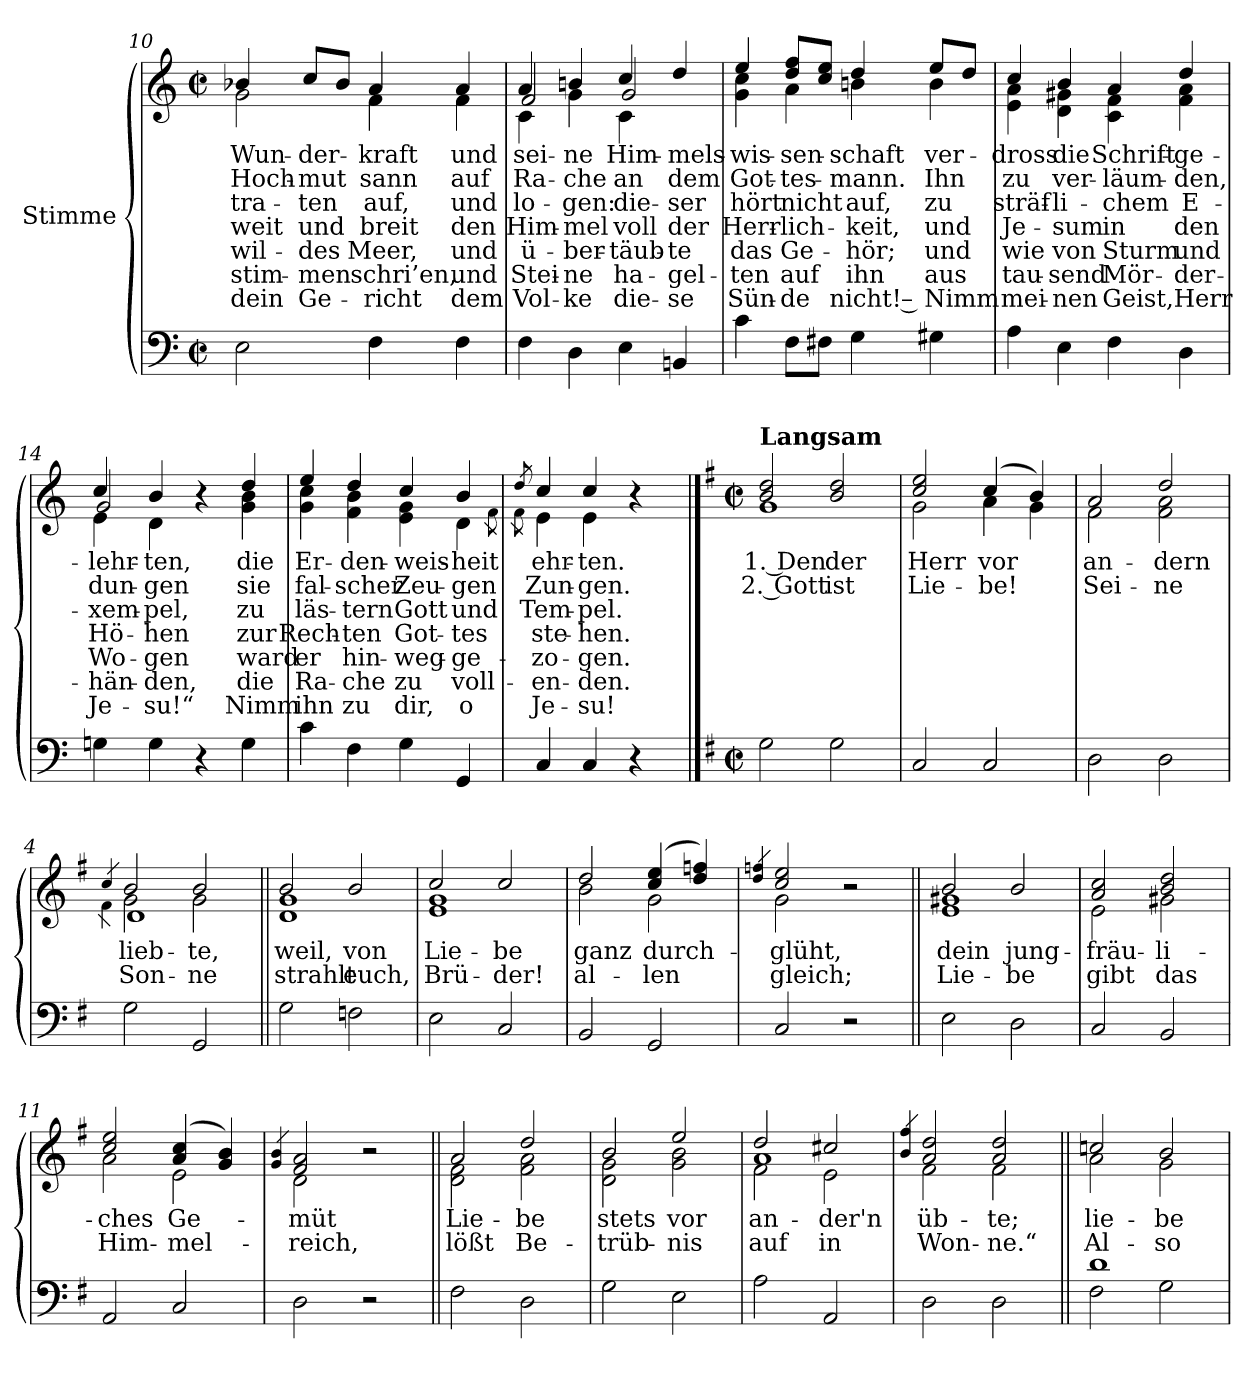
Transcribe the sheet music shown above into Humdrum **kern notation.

**kern	**kern	**text	**text	**text	**text	**text	**text	**text
*part1	*part1	*part1	*part1	*part1	*part1	*part1	*part1	*part1
*staff2	*staff1	*staff1	*staff1	*staff1	*staff1	*staff1	*staff1	*staff1
*I"Stimme	*	*	*	*	*	*	*	*
*clefF4	*clefG2	*	*	*	*	*	*	*
*k[]	*k[]	*	*	*	*	*	*	*
*M2/2	*M2/2	*	*	*	*	*	*	*
*met(c|)	*met(c|)	*	*	*	*	*	*	*
=10	=10	=10	=10	=10	=10	=10	=10	=10
!	!	!LO:LY:b	!LO:LY:b	!LO:LY:b	!LO:LY:b	!LO:LY:b	!LO:LY:b	!LO:LY:b
*	*^	*	*	*	*	*	*	*
2E\	4b-X/	2g\	Wun-	Hoch-	tra-	weit	wil-	-stim-	dein
!	!	!	!LO:LY:b	!LO:LY:b	!LO:LY:b	!LO:LY:b	!LO:LY:b	!LO:LY:b	!LO:LY:b
.	8cc/L	.	-der-	-mut	-ten	und	-des	-men	Ge-
.	8b-/J	.	.	.	.	.	.	.	.
!	!	!	!LO:LY:b	!LO:LY:b	!LO:LY:b	!LO:LY:b	!LO:LY:b	!LO:LY:b	!LO:LY:b
4F\	4a/	4f\	-kraft	sann	auf,	breit	Meer,	schri’en,	-richt
!	!	!	!LO:LY:b	!LO:LY:b	!LO:LY:b	!LO:LY:b	!LO:LY:b	!LO:LY:b	!LO:LY:b
4F\	4a/	4f\	und	auf	und	den	und	und	dem
=11	=11	=11	=11	=11	=11	=11	=11	=11	=11
!	!	!	!LO:LY:b	!LO:LY:b	!LO:LY:b	!LO:LY:b	!LO:LY:b	!LO:LY:b	!LO:LY:b
*	*	*^	*	*	*	*	*	*	*
4F\	4a/	4c\	2f/	sei-	Ra-	lo-	Him-	ü-	Stei-	Vol-
!	!	!	!	!LO:LY:b	!LO:LY:b	!LO:LY:b	!LO:LY:b	!LO:LY:b	!LO:LY:b	!LO:LY:b
4D\	4bn/	4g\	.	-ne	-che	-gen:	-mel	-ber-	-ne	-ke
!	!	!	!	!LO:LY:b	!LO:LY:b	!LO:LY:b	!LO:LY:b	!LO:LY:b	!LO:LY:b	!LO:LY:b
4E\	4cc/	4c\	2g/	Him-	an	die-	voll	-täub-	ha-	die-
!	!	!	!	!LO:LY:b	!LO:LY:b	!LO:LY:b	!LO:LY:b	!LO:LY:b	!LO:LY:b	!LO:LY:b
4BBn/	4dd/	4ryy	.	-mels-	dem	-ser	der	-te	-gel-	-se
*	*	*v	*v	*	*	*	*	*	*	*
=12	=12	=12	=12	=12	=12	=12	=12	=12	=12
!	!	!	!LO:LY:b	!LO:LY:b	!LO:LY:b	!LO:LY:b	!LO:LY:b	!LO:LY:b	!LO:LY:b
4c\	4ee/	4g\ 4cc\	-wis-	Got-	hört	Herr-	das	-ten	Sün-
!	!	!	!LO:LY:b	!LO:LY:b	!LO:LY:b	!LO:LY:b	!LO:LY:b	!LO:LY:b	!LO:LY:b
8F\L	8dd/ 8ff/L	4a\	-sen-	-tes-	nicht	-lich-	Ge-	auf	-de
8F#X\J	8cc/ 8ee/J	.	.	.	.	.	.	.	.
!	!	!	!LO:LY:b	!LO:LY:b	!LO:LY:b	!LO:LY:b	!LO:LY:b	!LO:LY:b	!LO:LY:b
4G\	4dd/	4bn\	-schaft	-mann.	auf,	-keit,	-hör;	ihn	nicht! –
!	!	!	!LO:LY:b	!LO:LY:b	!LO:LY:b	!LO:LY:b	!LO:LY:b	!LO:LY:b	!LO:LY:b
4G#X\	8ee/L	4b\	ver-	Ihn	zu	und	und	aus	Nimm
.	8dd/J	.	.	.	.	.	.	.	.
!!LO:LB:g=z	!!
=13	=13	=13	=13	=13	=13	=13	=13	=13	=13
!	!	!	!LO:LY:b	!LO:LY:b	!LO:LY:b	!LO:LY:b	!LO:LY:b	!LO:LY:b	!LO:LY:b
4A\	4cc/	4e\ 4a\	-dross	zu	sträf-	Je-	wie	tau-	mei-
!	!	!	!LO:LY:b	!LO:LY:b	!LO:LY:b	!LO:LY:b	!LO:LY:b	!LO:LY:b	!LO:LY:b
4E\	4b/	4d\ 4g#X\	die	ver-	-li-	-sum	von	-send	-nen
!	!	!	!LO:LY:b	!LO:LY:b	!LO:LY:b	!LO:LY:b	!LO:LY:b	!LO:LY:b	!LO:LY:b
4F\	4a/	4c\ 4f\	Schrift-	-läum-	-chem	in	Sturm	Mör-	Geist,
!	!	!	!LO:LY:b	!LO:LY:b	!LO:LY:b	!LO:LY:b	!LO:LY:b	!LO:LY:b	!LO:LY:b
4D\	4dd/	4f\ 4a\	-ge-	-den,	E-	den	und	-der-	Herr
=14	=14	=14	=14	=14	=14	=14	=14	=14	=14
!	!	!	!LO:LY:b	!LO:LY:b	!LO:LY:b	!LO:LY:b	!LO:LY:b	!LO:LY:b	!LO:LY:b
*	*	*^	*	*	*	*	*	*	*
4Gn\	4cc/	4e\	2g/	-lehr-	dun-	-xem-	Hö-	Wo-	-hän-	Je-
!	!	!	!	!LO:LY:b	!LO:LY:b	!LO:LY:b	!LO:LY:b	!LO:LY:b	!LO:LY:b	!LO:LY:b
4G\	4b/	4d\	.	-ten,	-gen	-pel,	-hen	-gen	-den,	-su!“
4r	4r	4ryy	2ryy	.	.	.	.	.	.	.
!	!	!	!	!LO:LY:b	!LO:LY:b	!LO:LY:b	!LO:LY:b	!LO:LY:b	!LO:LY:b	!LO:LY:b
4G\	4dd/	4g\ 4b\	.	die	sie	zu	zur	ward	die	Nimm
*	*	*v	*v	*	*	*	*	*	*	*
=15	=15	=15	=15	=15	=15	=15	=15	=15	=15
!	!	!	!LO:LY:b	!LO:LY:b	!LO:LY:b	!LO:LY:b	!LO:LY:b	!LO:LY:b	!LO:LY:b
4c\	4ee/	4g\ 4cc\	Er-	fal-	läs-	Rech-	er	Ra-	ihn
!	!	!	!LO:LY:b	!LO:LY:b	!LO:LY:b	!LO:LY:b	!LO:LY:b	!LO:LY:b	!LO:LY:b
4F\	4dd/	4f\ 4b\	-den-	-scher	-tern	-ten	hin-	-che	zu
!	!	!	!LO:LY:b	!LO:LY:b	!LO:LY:b	!LO:LY:b	!LO:LY:b	!LO:LY:b	!LO:LY:b
4G\	4cc/	4e\ 4g\	-weis-	Zeu-	Gott	Got-	-weg-	zu	dir,
!	!	!	!LO:LY:b	!LO:LY:b	!LO:LY:b	!LO:LY:b	!LO:LY:b	!LO:LY:b	!LO:LY:b
4GG/	4b/	4d\	-heit	-gen	und	-tes	-ge-	voll-	o
.	.	8qf\	.	.	.	.	.	.	.
=16	=16	=16	=16	=16	=16	=16	=16	=16	=16
.	8qdd/	8qf\	.	.	.	.	.	.	.
!	!	!	!LO:LY:b	!LO:LY:b	!LO:LY:b	!LO:LY:b	!LO:LY:b	!LO:LY:b	!LO:LY:b
4C/	4cc/	4e\	ehr-	Zun-	Tem-	ste-	-zo-	-en-	Je-
!	!	!	!LO:LY:b	!LO:LY:b	!LO:LY:b	!LO:LY:b	!LO:LY:b	!LO:LY:b	!LO:LY:b
4C/	4cc/	4e\	-ten.	-gen.	-pel.	-hen.	-gen.	-den.	-su!
4r	4r	8ryy	.	.	.	.	.	.	.
.	.	8ryy	.	.	.	.	.	.	.
!!LO:PB:g=z	!!
==1	==1	==1	==1	==1	==1	==1	==1	==1	==1
*k[f#]	*k[f#]	*	*	*	*	*	*	*	*
*M2/2	*M2/2	*	*	*	*	*	*	*	*
*met(c|)	*met(c|)	*	*	*	*	*	*	*	*
!	!LO:TX:a:B:t=Langsam	!	!	!	!	!	!	!	!
!	!	!	!LO:LY:b	!LO:LY:b	!	!	!	!	!
2G\	2b/ 2dd/	1g	1. Den	2. Gott	.	.	.	.	.
!	!	!	!LO:LY:b	!LO:LY:b	!	!	!	!	!
2G\	2b/ 2dd/	.	der	ist	.	.	.	.	.
=2	=2	=2	=2	=2	=2	=2	=2	=2	=2
!	!	!	!LO:LY:b	!LO:LY:b	!	!	!	!	!
2C/	2cc/ 2ee/	2g\	Herr	Lie-	.	.	.	.	.
!	!	!	!LO:LY:b	!LO:LY:b	!	!	!	!	!
2C/	(>4cc/	4a\	vor	-be!	.	.	.	.	.
.	4b/)	4g\	.	.	.	.	.	.	.
=3	=3	=3	=3	=3	=3	=3	=3	=3	=3
!	!	!	!LO:LY:b	!LO:LY:b	!	!	!	!	!
2D\	2a/	2f#\	an-	Sei-	.	.	.	.	.
!	!	!	!LO:LY:b	!LO:LY:b	!	!	!	!	!
2D\	2dd/	2f#\ 2a\	-dern	-ne	.	.	.	.	.
=4	=4	=4	=4	=4	=4	=4	=4	=4	=4
.	4qcc/	4qf#\	.	.	.	.	.	.	.
!	!	!	!LO:LY:b	!LO:LY:b	!	!	!	!	!
*	*	*^	*	*	*	*	*	*	*
2G\	2b/	2g\	1d	lieb-	Son-	.	.	.	.	.
!	!	!	!	!LO:LY:b	!LO:LY:b	!	!	!	!	!
2GG/	2b/	2g\	.	-te,	-ne	.	.	.	.	.
*	*	*v	*v	*	*	*	*	*	*	*
=5||	=5||	=5||	=5||	=5||	=5||	=5||	=5||	=5||	=5||
!	!	!	!LO:LY:b	!LO:LY:b	!	!	!	!	!
2G\	2b/	1d 1g	weil,	strahlt	.	.	.	.	.
!	!	!	!LO:LY:b	!LO:LY:b	!	!	!	!	!
2Fn\	2b/	.	von	euch,	.	.	.	.	.
=6	=6	=6	=6	=6	=6	=6	=6	=6	=6
!	!	!	!LO:LY:b	!LO:LY:b	!	!	!	!	!
2E\	2cc/	1e 1g	Lie-	Brü-	.	.	.	.	.
!	!	!	!LO:LY:b	!LO:LY:b	!	!	!	!	!
2C/	2cc/	.	-be	-der!	.	.	.	.	.
=7	=7	=7	=7	=7	=7	=7	=7	=7	=7
!	!	!	!LO:LY:b	!LO:LY:b	!	!	!	!	!
2BB/	2dd/	2b\	ganz	al-	.	.	.	.	.
!	!	!	!LO:LY:b	!LO:LY:b	!	!	!	!	!
2GG/	(>4cc/ 4ee/	2g\	durch-	-len	.	.	.	.	.
.	4dd/ 4ffn/)	.	.	.	.	.	.	.	.
=8	=8	=8	=8	=8	=8	=8	=8	=8	=8
.	4qdd/ 4qffn/	.	.	.	.	.	.	.	.
!	!	!	!LO:LY:b	!LO:LY:b	!	!	!	!	!
2C/	2cc/ 2ee/	2g\	-glüht,	gleich;	.	.	.	.	.
2r	2r	2ryy	.	.	.	.	.	.	.
!!LO:LB:g=z	!!
=9||	=9||	=9||	=9||	=9||	=9||	=9||	=9||	=9||	=9||
!	!	!	!LO:LY:b	!LO:LY:b	!	!	!	!	!
2E\	2b/	1e 1g#X	dein	Lie-	.	.	.	.	.
!	!	!	!LO:LY:b	!LO:LY:b	!	!	!	!	!
2D\	2b/	.	jung-	-be	.	.	.	.	.
=10	=10	=10	=10	=10	=10	=10	=10	=10	=10
!	!	!	!LO:LY:b	!LO:LY:b	!	!	!	!	!
2C/	2a/ 2cc/	2e\	-fräu-	gibt	.	.	.	.	.
!	!	!	!LO:LY:b	!LO:LY:b	!	!	!	!	!
2BB/	2b/ 2dd/	2g#X\	-li-	das	.	.	.	.	.
=11	=11	=11	=11	=11	=11	=11	=11	=11	=11
!	!	!	!LO:LY:b	!LO:LY:b	!	!	!	!	!
2AA/	2cc/ 2ee/	2a\	-ches	Him-	.	.	.	.	.
!	!	!	!LO:LY:b	!LO:LY:b	!	!	!	!	!
2C/	(>4a/ 4cc/	2e\	Ge-	-mel-	.	.	.	.	.
.	4g/ 4b/)	.	.	.	.	.	.	.	.
=12	=12	=12	=12	=12	=12	=12	=12	=12	=12
.	4qg/ 4qb/	.	.	.	.	.	.	.	.
!	!	!	!LO:LY:b	!LO:LY:b	!	!	!	!	!
2D\	2f#/ 2a/	2d\	-müt	-reich,	.	.	.	.	.
2r	2r	2ryy	.	.	.	.	.	.	.
=13||	=13||	=13||	=13||	=13||	=13||	=13||	=13||	=13||	=13||
!	!	!	!LO:LY:b	!LO:LY:b	!	!	!	!	!
2F#\	2a/	2d\ 2f#\	Lie-	lößt	.	.	.	.	.
!	!	!	!LO:LY:b	!LO:LY:b	!	!	!	!	!
2D\	2dd/	2f#\ 2a\	-be	Be-	.	.	.	.	.
=14	=14	=14	=14	=14	=14	=14	=14	=14	=14
!	!	!	!LO:LY:b	!LO:LY:b	!	!	!	!	!
2G\	2b/	2d\ 2g\	stets	-trüb-	.	.	.	.	.
!	!	!	!LO:LY:b	!LO:LY:b	!	!	!	!	!
2E\	2ee/	2g\ 2b\	vor	-nis	.	.	.	.	.
=15	=15	=15	=15	=15	=15	=15	=15	=15	=15
!	!	!	!LO:LY:b	!LO:LY:b	!	!	!	!	!
*	*	*^	*	*	*	*	*	*	*
2A\	2dd/	2f#\	1a	an-	auf	.	.	.	.	.
!	!	!	!	!LO:LY:b	!LO:LY:b	!	!	!	!	!
2AA/	2cc#X/	2e\	.	-der'n	in	.	.	.	.	.
*	*v	*v	*v	*	*	*	*	*	*	*
=16	=16	=16	=16	=16	=16	=16	=16	=16
.	4qb/ 4qff#/	.	.	.	.	.	.	.
!	!	!LO:LY:b	!LO:LY:b	!	!	!	!	!
*	*^	*	*	*	*	*	*	*
2D\	2a/ 2dd/	2f#\	üb-	Won-	.	.	.	.	.
!	!	!	!LO:LY:b	!LO:LY:b	!	!	!	!	!
2D\	2a/ 2dd/	2f#\	-te;	-ne.“	.	.	.	.	.
!!LO:LB:g=z	!!
=17||	=17||	=17||	=17||	=17||	=17||	=17||	=17||	=17||	=17||
*^	*	*	*	*	*	*	*	*	*
!	!	!	!	!LO:LY:b	!LO:LY:b	!	!	!	!	!
1d	2F#\	2ccn/	2a\	lie-	Al-	.	.	.	.	.
!	!	!	!	!LO:LY:b	!LO:LY:b	!	!	!	!	!
.	2G\	2b/	2g\	-be-	-so	.	.	.	.	.
*v	*v	*	*	*	*	*	*	*	*	*
*	*v	*v	*	*	*	*	*	*	*
=	=	=	=	=	=	=	=	=
*-	*-	*-	*-	*-	*-	*-	*-	*-
